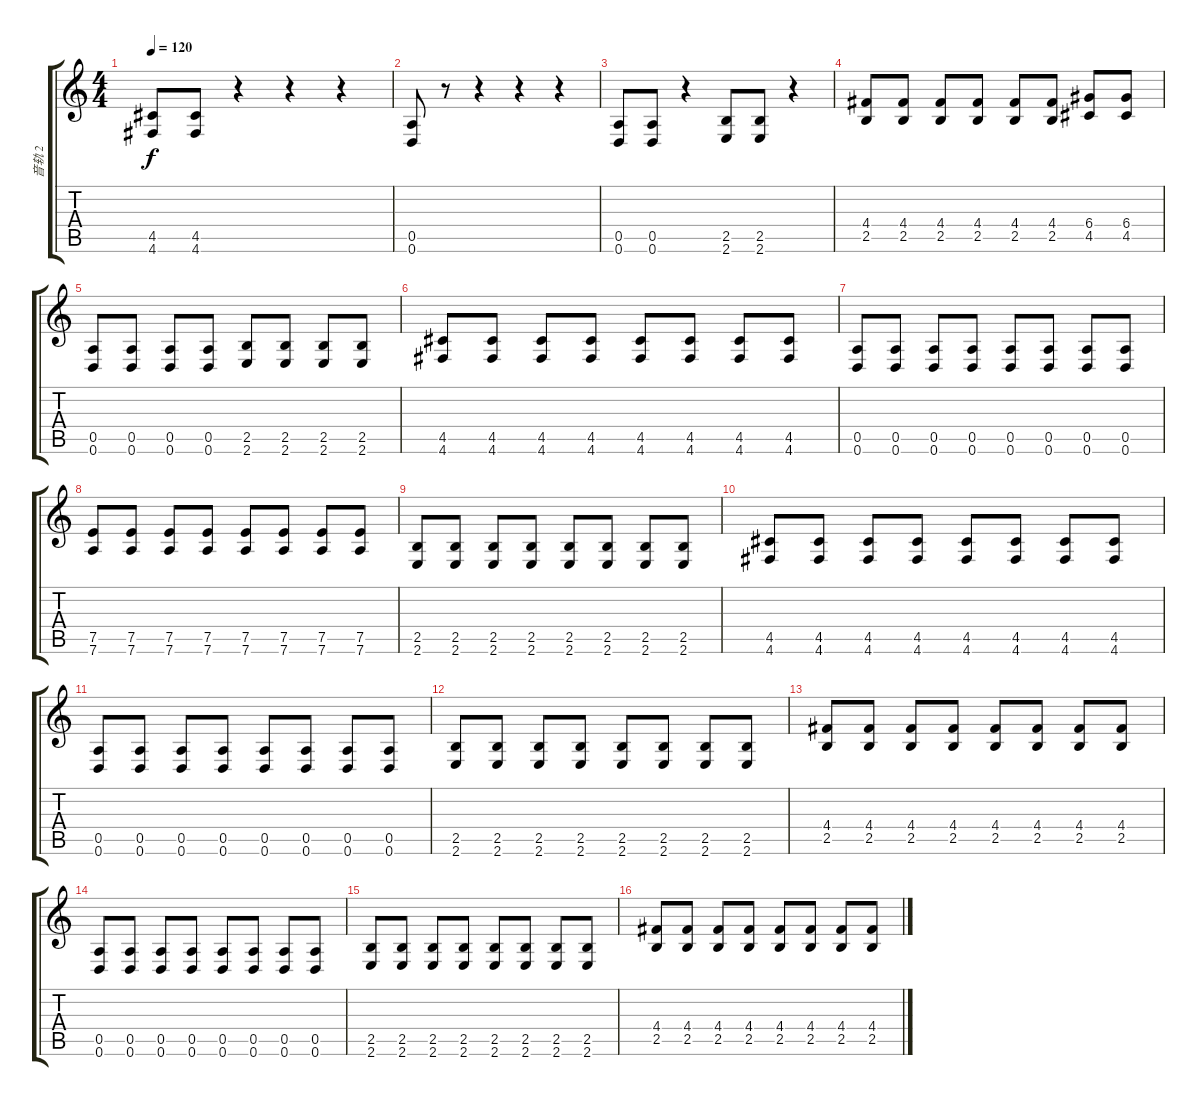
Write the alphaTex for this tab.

\track ("音轨 2" "音轨 2") {instrument distortionguitar}
\staff {score tabs}
\tuning (E4 B3 G3 D3 A2 D2) {hide}
\ts (4 4)
\tempo 120
\clef g2
\ks c
(4.5 4.6).8{dy f} (4.5 4.6).8 r.4 r.4 r.4 |
(0.5 0.6).8 r.8 r.4 r.4 r.4 |
(0.5 0.6).8 (0.5 0.6).8 r.4 (2.5 2.6).8 (2.5 2.6).8 r.4 |
(4.4 2.5).8 (4.4 2.5).8 (4.4 2.5).8 (4.4 2.5).8 (4.4 2.5).8 (4.4 2.5).8 (6.4 4.5).8 (6.4 4.5).8 |
(0.5 0.6).8 (0.5 0.6).8 (0.5 0.6).8 (0.5 0.6).8 (2.5 2.6).8 (2.5 2.6).8 (2.5 2.6).8 (2.5 2.6).8 |
(4.5 4.6).8 (4.5 4.6).8 (4.5 4.6).8 (4.5 4.6).8 (4.5 4.6).8 (4.5 4.6).8 (4.5 4.6).8 (4.5 4.6).8 |
(0.5 0.6).8 (0.5 0.6).8 (0.5 0.6).8 (0.5 0.6).8 (0.5 0.6).8 (0.5 0.6).8 (0.5 0.6).8 (0.5 0.6).8 |
(7.5 7.6).8 (7.5 7.6).8 (7.5 7.6).8 (7.5 7.6).8 (7.5 7.6).8 (7.5 7.6).8 (7.5 7.6).8 (7.5 7.6).8 |
(2.5 2.6).8 (2.5 2.6).8 (2.5 2.6).8 (2.5 2.6).8 (2.5 2.6).8 (2.5 2.6).8 (2.5 2.6).8 (2.5 2.6).8 |
(4.5 4.6).8 (4.5 4.6).8 (4.5 4.6).8 (4.5 4.6).8 (4.5 4.6).8 (4.5 4.6).8 (4.5 4.6).8 (4.5 4.6).8 |
(0.5 0.6).8 (0.5 0.6).8 (0.5 0.6).8 (0.5 0.6).8 (0.5 0.6).8 (0.5 0.6).8 (0.5 0.6).8 (0.5 0.6).8 |
(2.5 2.6).8 (2.5 2.6).8 (2.5 2.6).8 (2.5 2.6).8 (2.5 2.6).8 (2.5 2.6).8 (2.5 2.6).8 (2.5 2.6).8 |
(4.4 2.5).8 (4.4 2.5).8 (4.4 2.5).8 (4.4 2.5).8 (4.4 2.5).8 (4.4 2.5).8 (4.4 2.5).8 (4.4 2.5).8 |
(0.5 0.6).8 (0.5 0.6).8 (0.5 0.6).8 (0.5 0.6).8 (0.5 0.6).8 (0.5 0.6).8 (0.5 0.6).8 (0.5 0.6).8 |
(2.5 2.6).8 (2.5 2.6).8 (2.5 2.6).8 (2.5 2.6).8 (2.5 2.6).8 (2.5 2.6).8 (2.5 2.6).8 (2.5 2.6).8 |
(4.4 2.5).8 (4.4 2.5).8 (4.4 2.5).8 (4.4 2.5).8 (4.4 2.5).8 (4.4 2.5).8 (4.4 2.5).8 (4.4 2.5).8
